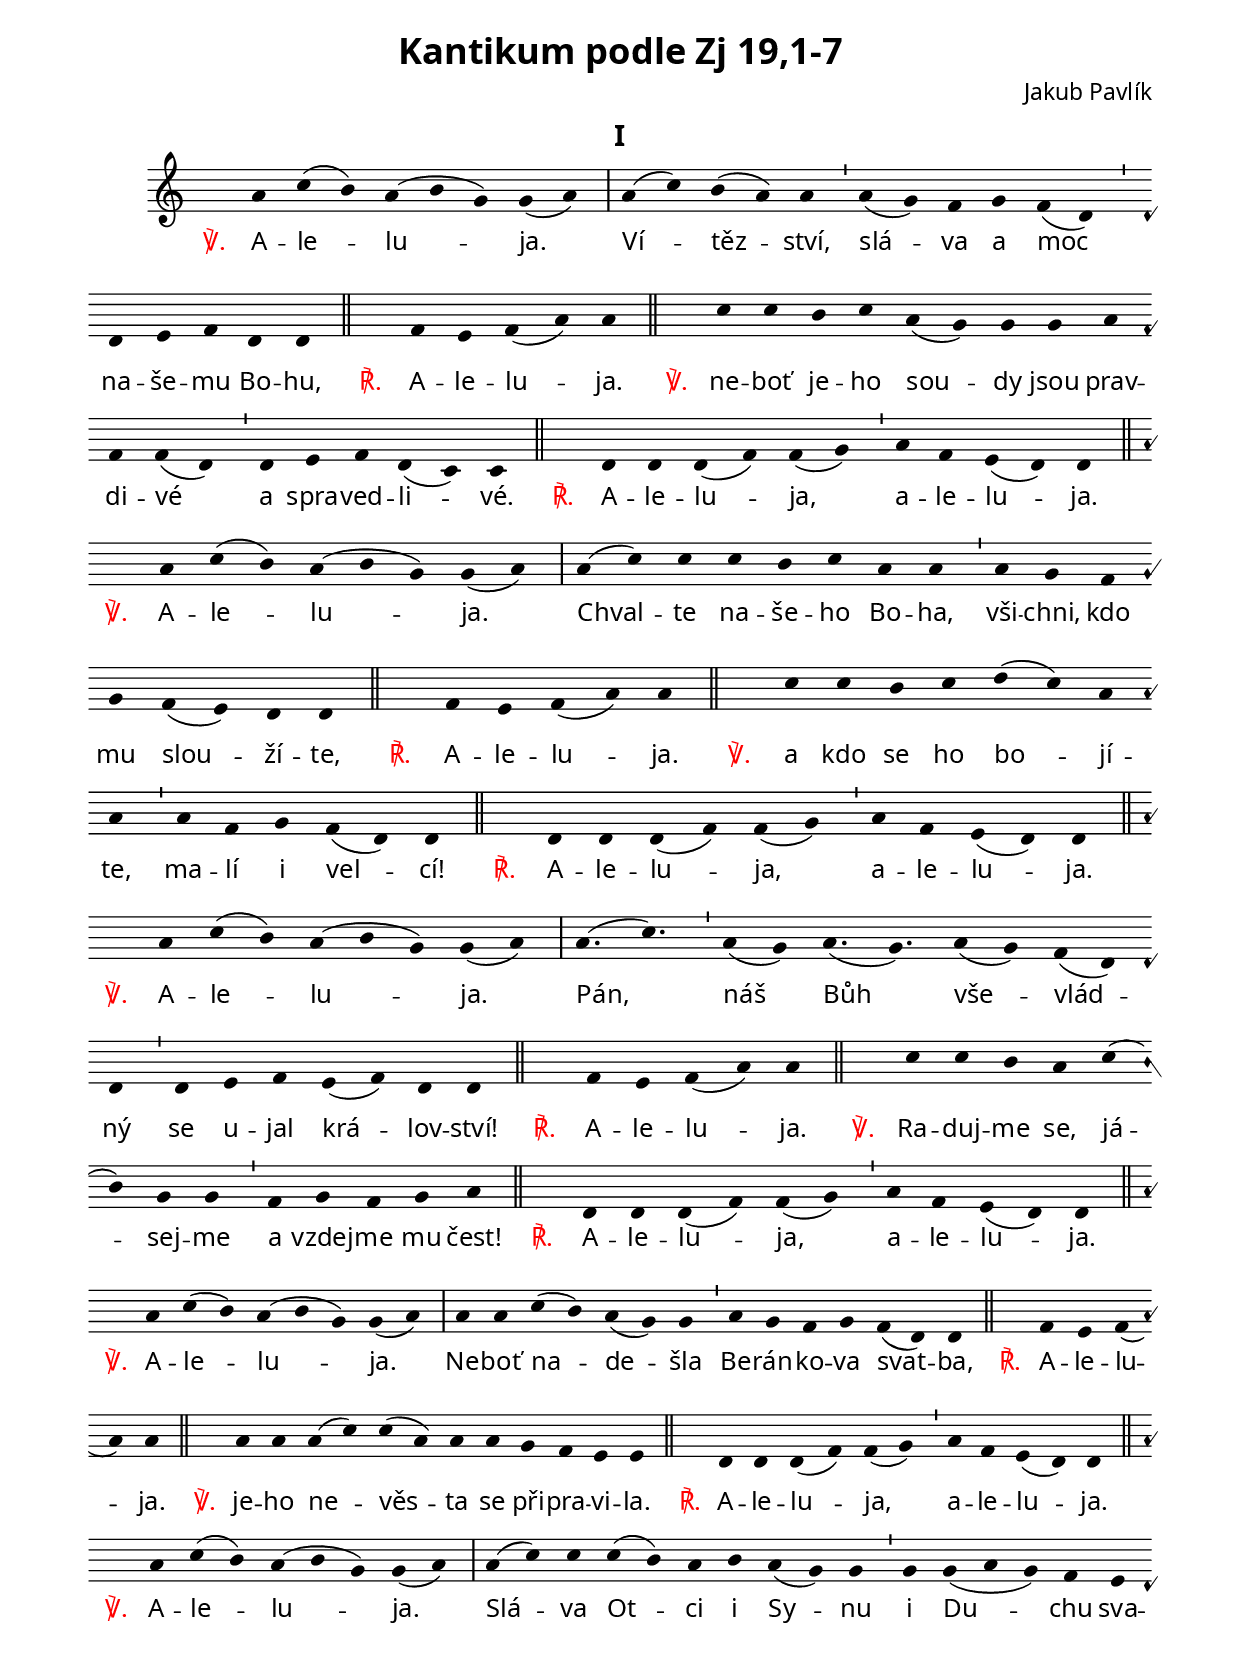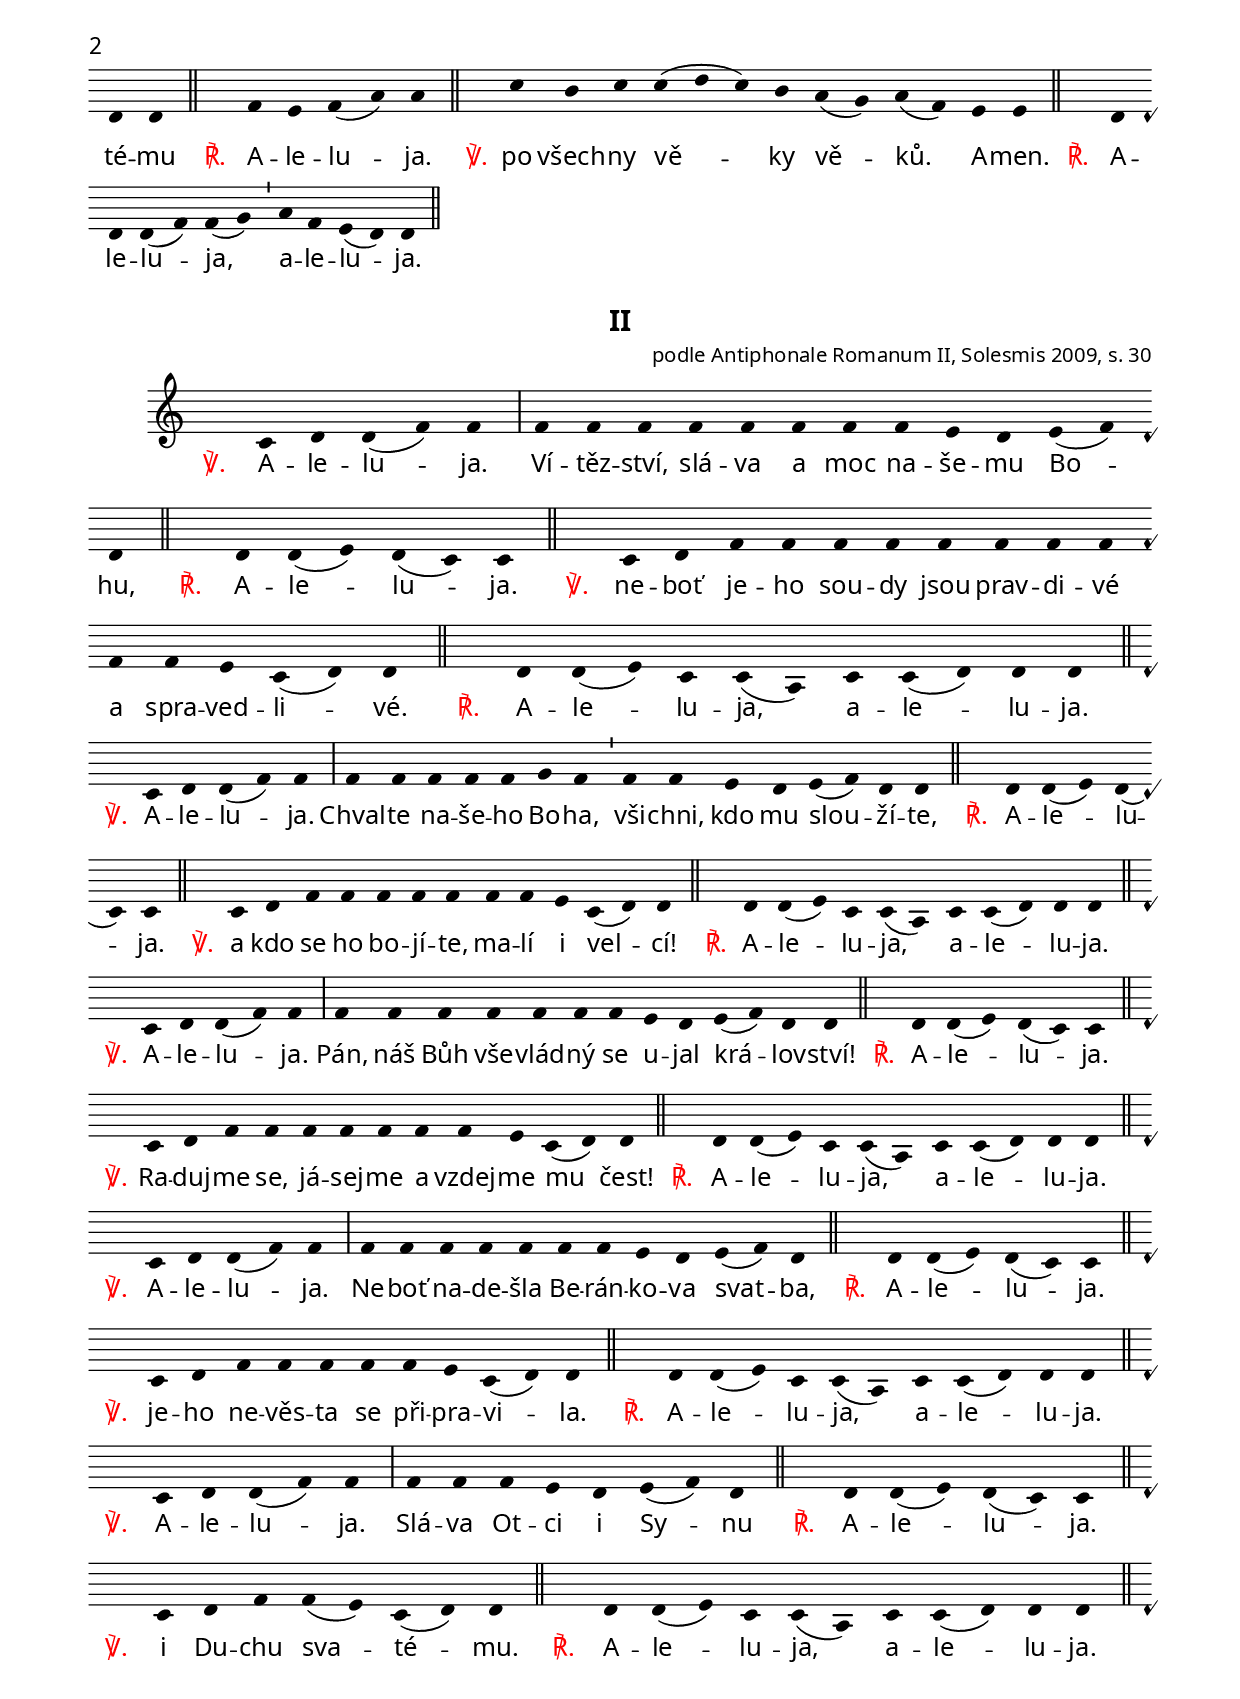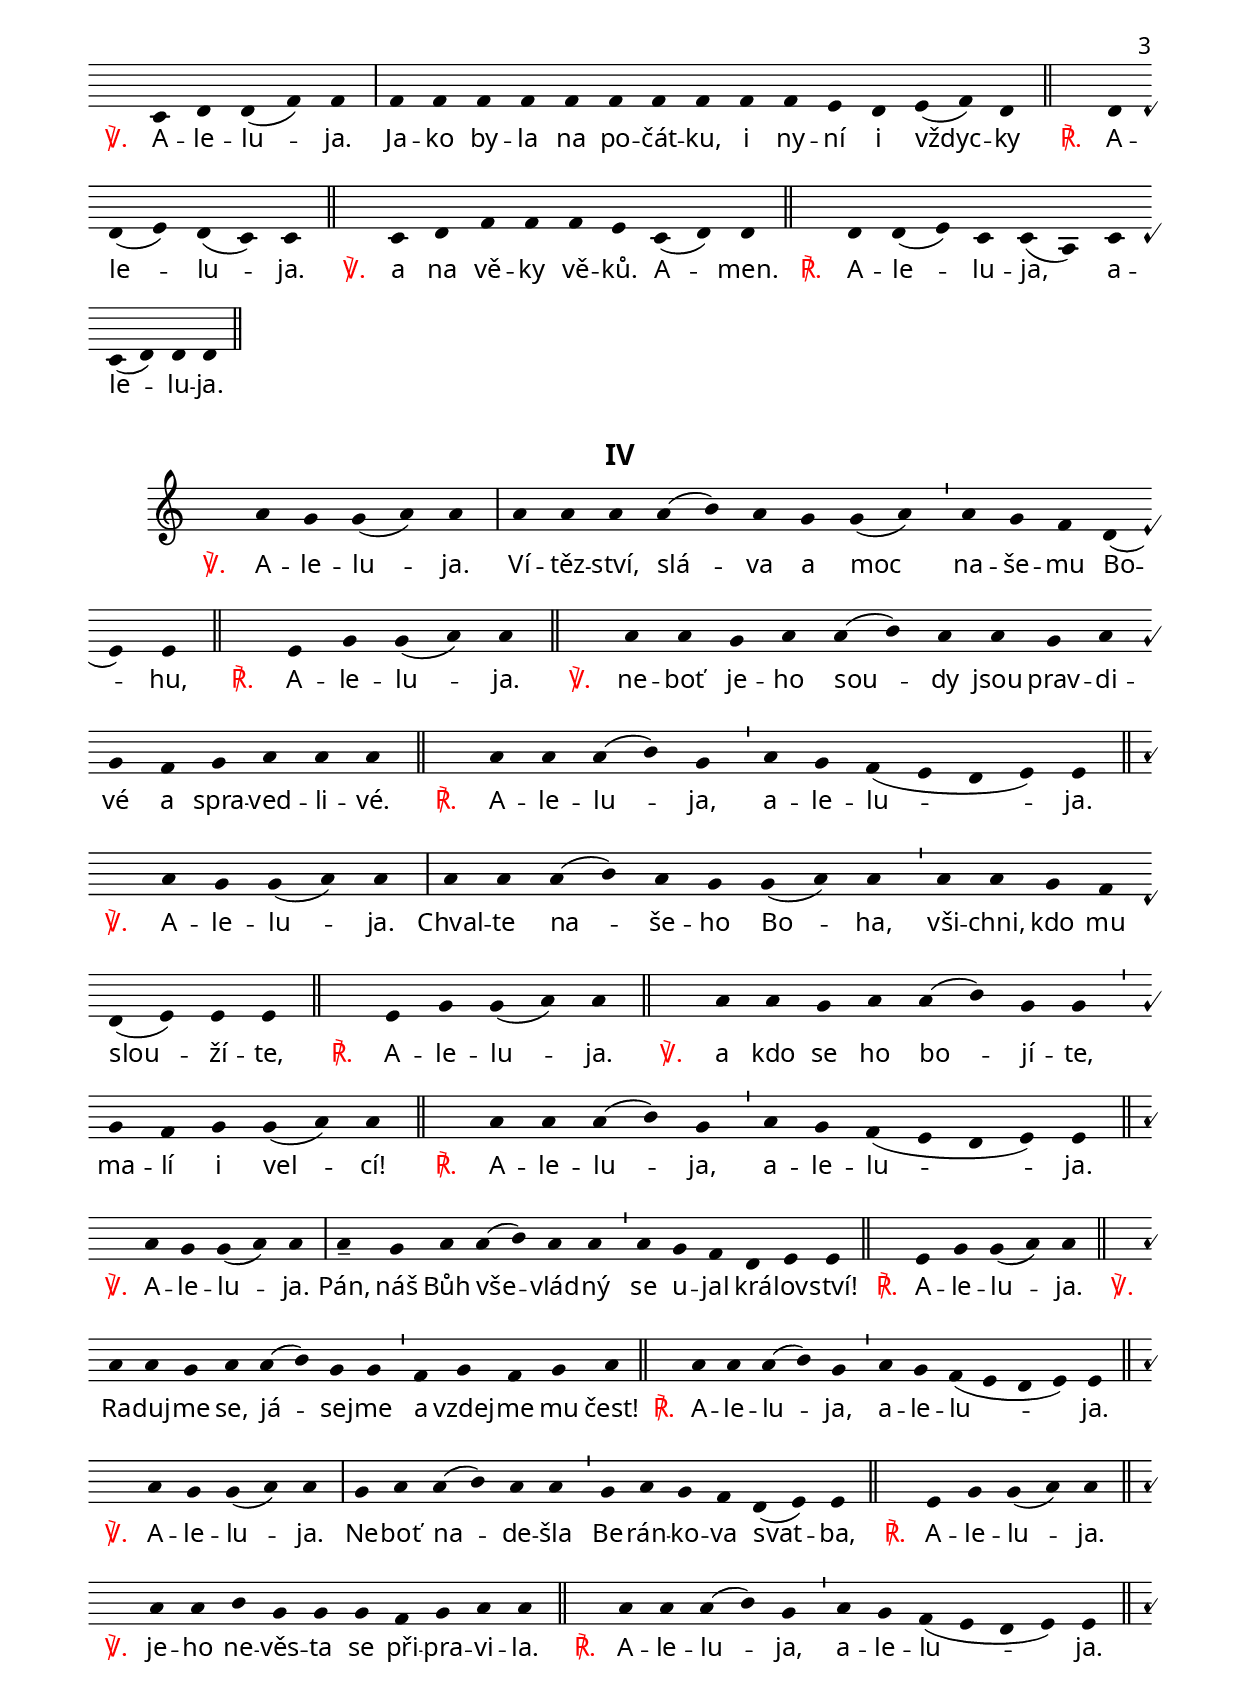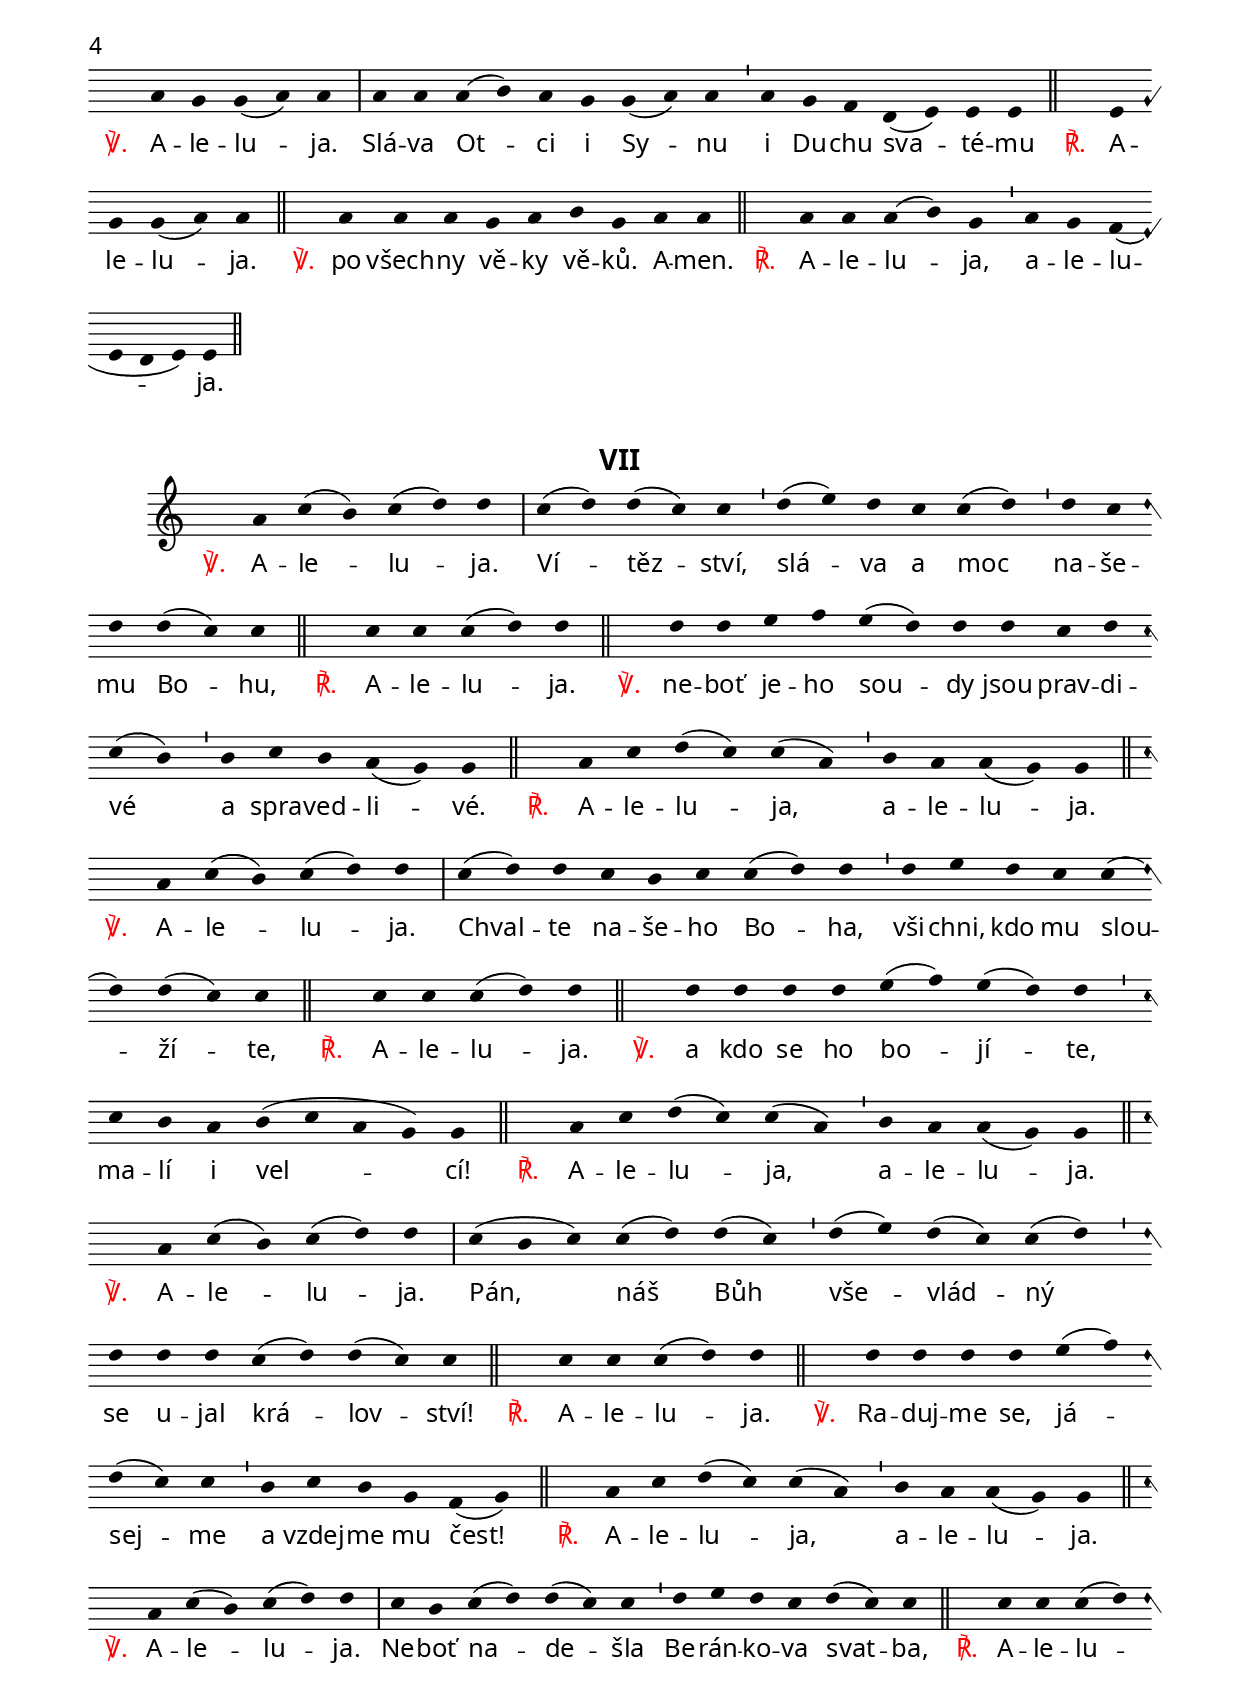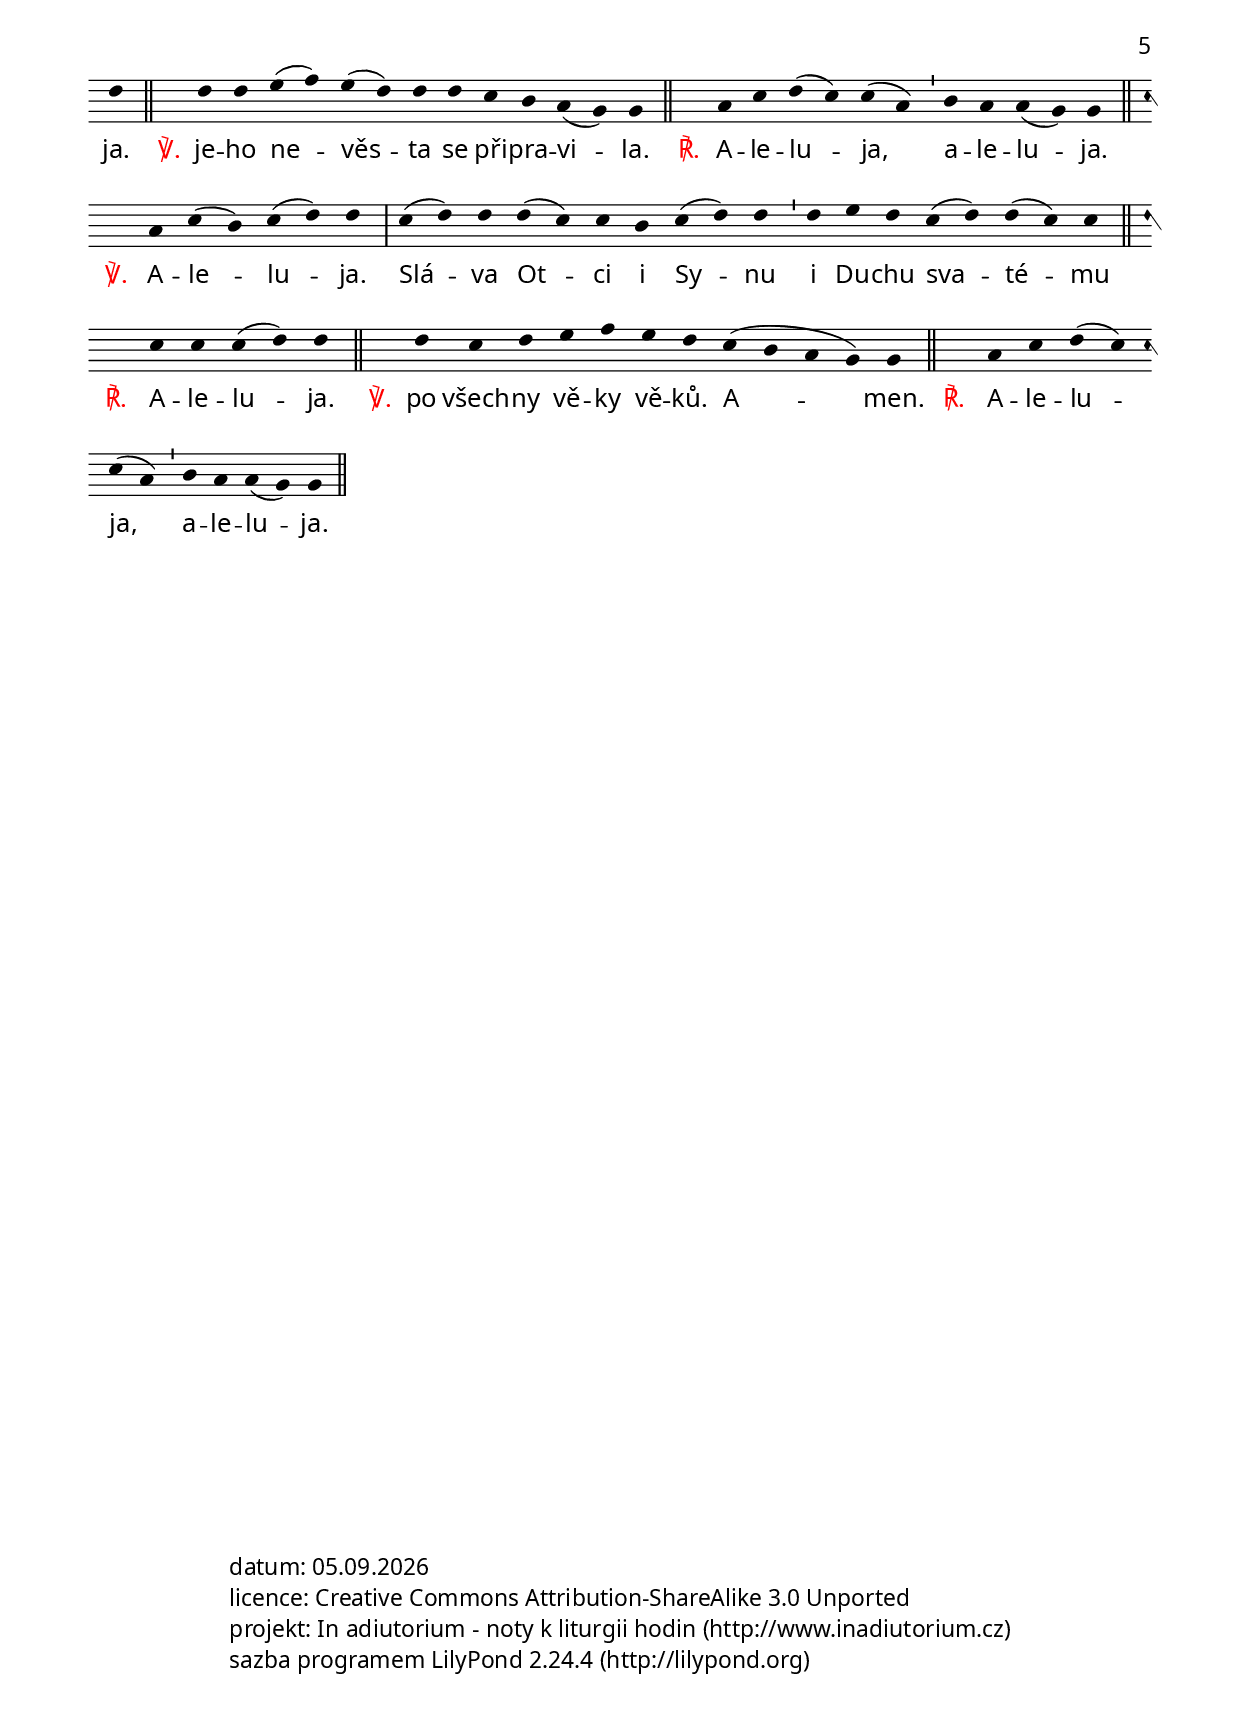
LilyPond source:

\version "2.15.37"

\header {
  title = "Kantikum podle Zj 19,1-7"
  composer = "Jakub Pavlík"
}

\include "spolecne.ly"
\version "2.14.0"

ial = \lyricmode { A -- le -- lu -- ja. }
al = \lyricmode { \Response A -- le -- lu -- ja. }
alal = \lyricmode { \Response A -- le -- lu -- ja, a -- le -- lu -- ja. }

kantikumZjXIXverse = \lyricmode {
  \Verse \ial
  Ví -- těz -- ství, slá -- va a moc na -- še -- mu Bo -- hu,
  \al
  \Verse ne -- boť je -- ho sou -- dy jsou prav -- di -- vé a spra -- ved -- li -- vé.
  \alal

  \Verse \ial
  Chval -- te na -- še -- ho Bo -- ha, vši -- chni, kdo mu slou -- ží -- te,
  \al
  \Verse a kdo se ho bo -- jí -- te, ma -- lí i vel -- cí!
  \alal

  \Verse \ial
  Pán, náš Bůh vše -- vlád -- ný se u -- jal krá -- lov -- ství!
  \al
  \Verse Ra -- duj -- me se, já -- sej -- me a vzdej -- me mu čest!
  \alal

  \Verse \ial
  Ne -- boť na -- de -- šla Be -- rán -- ko -- va svat -- ba,
  \al
  \Verse je -- ho ne -- věs -- ta se při -- pra -- vi -- la.
  \alal
}

kantikumZjXIXdoxologie = \lyricmode {
  \Verse \ial
  Slá -- va Ot -- ci i Sy -- nu
  \al
  \Verse i Du -- chu sva -- té -- mu.
  \alal

  \Verse \ial
  Ja -- ko by -- la na po -- čát -- ku, i ny -- ní i vždyc -- ky
  \al
  \Verse a na vě -- ky vě -- ků. A -- men.
  \alal
}


\paper {
  scoreTitleMarkup = \markup\column{
    \huge\bold\fill-line {
      " "
      \concat{
        \fromproperty #'header:modus
      }
      " "
    }

    \fill-line{
      \if \is-development-build \placet
      ""
      \small { \fromproperty #'header:fons_externus }
    }
  }
}

%%% spolecne

% neoficiální krátká doxologie, zbylé výskyty je žádoucí vymýtit
kantikumZjXIXdoxologiekratka = \lyricmode {
  \Verse \ial
  Slá -- va Ot -- ci i Sy -- nu i Du -- chu sva -- té -- mu
  \al
  \Verse po všech -- ny vě -- ky vě -- ků. A -- men.
  \alal
}

kantikumZjXIXtext = \lyricmode {
  \kantikumZjXIXverse
  \kantikumZjXIXdoxologiekratka
}
kantikumZjXIXtextII = \lyricmode {
  \kantikumZjXIXverse
  \kantikumZjXIXdoxologie
}

%%% modus I

modIial = \relative c'' { \neviditelna a a4 c( b) a( b g) g( a) \barMax }
modIal = \relative c' { \neviditelna f f4 e f( a) a \barFinalis }
modIalal = \relative c' { \neviditelna d d4 d d( f) f( g) \barMin a f e( d) d \barFinalis \break }

\score {
  \relative c'' {
    \choralniRezim

    % Vitezstvi
    \modIial
    a4( c) b( a) a \barMin a( g) f g f( d) \barMin d e f d d \barFinalis
    \modIal
    \neviditelna a
    c'4 c b c a( g) g g a f f( d) \barMin d e f d( c) c \barFinalis
    \modIalal

    % Chvalte naseho Boha
    \modIial
    a'4( c) c c b c a a \barMin a g f g f( e) d d \barFinalis
    \modIal
    \neviditelna a
    c'4 c b c d( c) a a \barMin a f g f( d) d \barFinalis
    \modIalal

    % Pan, nas Buh
    \modIial
    a'4.( c) \barMin a4( g) a4.( g) a4( g) f( d) d \barMin d e f e( f) d d \barFinalis
    \modIal
    \neviditelna a
    c'4 c b a c( b) g g \barMin f g f g a \barFinalis
    \modIalal

    % Nebot nadesla
    \modIial
    a4 a c( b) a( g) g \barMin a g f g f( d) d \barFinalis
    \modIal
    \neviditelna a
    a'4 a a( c) c( a) a a g f e e \barFinalis
    \modIalal

    % Slava
    \modIial
    a4( c) c c( b) a b a( g) g \barMin g g( a g) f e d d \barFinalis
    \modIal
    \neviditelna a
    c'4 b c c( d c) b a( g) a( f) e e \barFinalis
    \modIalal
  }
  \addlyrics {
    \kantikumZjXIXtext
  }
  \header {
    modus = "I"
    id = "i"
    placet = "doxologii lépe a pokud možno standardní text"
  }
}

%%% modus II

modIIial = \relative c' { \neviditelna d c4 d d( f) f \barMax }
modIIal = \relative c' { \neviditelna d d d( e) d( c) c \barFinalis }
modIIalal = \relative c' { \neviditelna d d d( e) c c( a) c c( d) d d \barFinalis \break }

\score {
  \relative c' {
    \choralniRezim

    % Vitezstvi
    \modIIial
    f4 f f f f f f f e d e( f) d \barFinalis
    \modIIal
    \neviditelna d
    c4 d f f f f f f f f f f e c( d) d \barFinalis
    \modIIalal

    % Chvalte naseho Boha
    \modIIial
    f4 f f f f g f \barMin f f e d e( f) d d \barFinalis
    \modIIal
    \neviditelna d
    c4 d f f f f f f f e c( d) d \barFinalis
    \modIIalal

    % Pan, nas Buh
    \modIIial
    f4 f f f f f f e d e( f) d d \barFinalis
    \modIIal
    \neviditelna d
    c4 d f f f f f f f e c( d) d \barFinalis
    \modIIalal

    % Nebot nadesla
    \modIIial
    f4 f f f f f f e d e( f) d \barFinalis
    \modIIal
    \neviditelna d
    c4 d f f f f f e c( d) d \barFinalis
    \modIIalal

    % Slava
    \modIIial
    f4 f f e d e( f) d \barFinalis
    \modIIal
    \neviditelna d
    % podle logiky toho napevu ze Solesmes by "svatemu" nebylo "cd d d", ale "c cd d"
    % ale v ramci projektu In adiutorium tenhle styl terminace modu II neni obvykly
    % a tady mi to k ceskemu textu nesedi
    c4 d f f( e) c( d) d \barFinalis
    \modIIalal

    % Jako byla
    \modIIial
    f4 f f f f f f f f f e d e( f) d \barFinalis
    \modIIal
    \neviditelna d
    c4 d f f f e c( d) d \barFinalis
    \modIIalal
  }
  \addlyrics {
    \kantikumZjXIXtextII
  }
  \header {
    % AR2 nemá aleluja na začátku veršů, my sledujeme co možná doslovně text v breviáři;
    % také rozdělení delších veršů malým akcentem je moje úprava
    fons_externus = "podle Antiphonale Romanum II, Solesmis 2009, s. 30"
    modus = "II"
    id = "ii"
  }
}

%%% modus IV

modIVial = \relative c'' { \neviditelna a a g g( a) a \barMax }
modIVal = \relative c' { \neviditelna e e g g( a) a \barFinalis }
modIValal = \relative c'' { \neviditelna a a a a( b) g \barMin a g f( e d e) e \barFinalis \break }

\score {
  \relative c'' {
    \choralniRezim

    % Vitezstvi
    \modIVial
    a4 a a a( b) a g g( a) \barMin a g f d( e) e \barFinalis
    \modIVal
    \neviditelna a
    a4 a g a a( b) a a g a g f g a a a \barFinalis
    \modIValal

    % Chvalte naseho Boha
    \modIVial
    a4 a a( b) a g g( a) a \barMin a a g f d( e) e e \barFinalis
    \modIVal
    \neviditelna a
    a4 a g a a( b) g g \barMin g f g g( a) a \barFinalis
    \modIValal

    % Pan, nas Buh
    \modIVial
    a4-- g a a( b) a a \barMin a g f d e e \barFinalis
    \modIVal
    \neviditelna a
    a4 a g a a( b) g g \barMin f g f g a \barFinalis
    \modIValal

    % Nebot nadesla
    \modIVial
    g4 a a( b) a a \barMin g a g f d( e) e \barFinalis
    \modIVal
    \neviditelna a
    a4 a b g g g f g a a \barFinalis
    \modIValal

    % Slava
    \modIVial
    a4 a a( b) a g g( a) a \barMin a g f d( e) e e \barFinalis
    \modIVal
    \neviditelna a
    a4 a a g a b g a a \barFinalis
    \modIValal
  }
  \addlyrics {
    \kantikumZjXIXtext
  }
  \header {
    modus = "IV"
    placet = "lépe"
    id = "iv"
  }
}

%%% modus VII

modVIIial = \relative c'' { \neviditelna c a c( b) c( d) d \barMax }
modVIIal = \relative c'' { \neviditelna d c c c( d) d \barFinalis }
modVIIalal = \relative c'' { \neviditelna c a c d( c) c( a) \barMin b a a( g) g  \barFinalis \break }

\score {
  \relative c'' {
    \choralniRezim

    % Vitezstvi
    \modVIIial
    c4( d) d( c) c \barMin d( e) d c c( d) \barMin d c d d( c) c \barFinalis
    \modVIIal
    \neviditelna c
    d d e f e( d) d d c d c( b) \barMin b c b a( g) g \barFinalis
    \modVIIalal

    % Chvalte
    \modVIIial
    c4( d) d c b c c( d) d \barMin d e d c c( d) d( c) c \barFinalis
    \modVIIal
    \neviditelna c
    d4 d d d e( f) e( d) d \barMin c b a b( c a g) g \barFinalis
    \modVIIalal

    % Pan nas Buh
    \modVIIial
    c4( b c) c( d) d( c) \barMin d( e) d( c) c( d) \barMin d d d c( d) d( c) c \barFinalis
    \modVIIal
    \neviditelna c
    d4 d d d e( f) d( c) c \barMin b c b g f( g) \barFinalis
    \modVIIalal

    % Nebot nadesla
    \modVIIial
    c4 b c( d) d( c) c \barMin d e d c d( c) c \barFinalis
    \modVIIal
    \neviditelna c
    d d e( f) e( d) d d c b a( g) g \barFinalis
    \modVIIalal

    % Slava
    \modVIIial
    c4( d) d d( c) c b c( d) d \barMin d e d c( d) d( c) c \barFinalis
    \modVIIal
    \neviditelna c
    d c d e f e d c( b a g) g \barFinalis
    \modVIIalal
  }
  \addlyrics {
    \kantikumZjXIXtext
  }
  \header {
    modus = "VII"
    placet = "potřebuje revizi"
    id = "vii"
  }
}